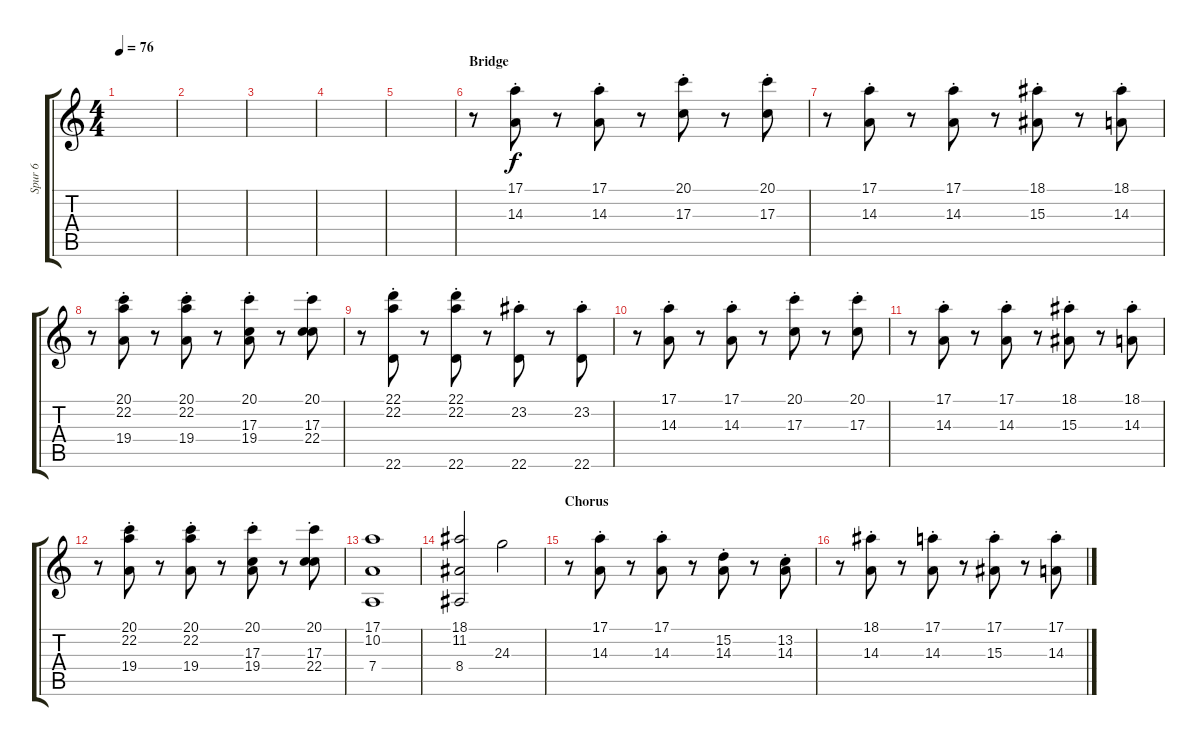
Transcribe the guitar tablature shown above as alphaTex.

\track ("Spur 6" "Spur 6") {instrument rockorgan}
\staff {score tabs}
\tuning (E4 B3 G3 D3 A2 E2) {hide}
\ts (4 4)
\tempo 76
\clef g2
\ks c
|
|
|
|
|
\section ("" "Bridge")
r.8 (17.1{st} 14.3{st}).8 r.8 (17.1{st} 14.3{st}).8 r.8 (20.1{st} 17.3{st}).8 r.8 (20.1{st} 17.3{st}).8 |
r.8 (17.1{st} 14.3{st}).8 r.8 (17.1{st} 14.3{st}).8 r.8 (18.1{st} 15.3{st}).8 r.8 (18.1{st} 14.3{st}).8 |
r.8 (20.1{st} 22.2{st} 19.4{st}).8 r.8 (20.1{st} 22.2{st} 19.4{st}).8 r.8 (20.1{st} 17.3{st} 19.4{st}).8 r.8 (20.1{st} 17.3{st} 22.4{st}).8 |
r.8 (22.1{st} 22.2{st} 22.6{st}).8 r.8 (22.1{st} 22.2{st} 22.6{st}).8 r.8 (23.2{st} 22.6{st}).8 r.8 (23.2{st} 22.6{st}).8 |
r.8 (17.1{st} 14.3{st}).8 r.8 (17.1{st} 14.3{st}).8 r.8 (20.1{st} 17.3{st}).8 r.8 (20.1{st} 17.3{st}).8 |
r.8 (17.1{st} 14.3{st}).8 r.8 (17.1{st} 14.3{st}).8 r.8 (18.1{st} 15.3{st}).8 r.8 (18.1{st} 14.3{st}).8 |
r.8 (20.1{st} 22.2{st} 19.4{st}).8 r.8 (20.1{st} 22.2{st} 19.4{st}).8 r.8 (20.1{st} 17.3{st} 19.4{st}).8 r.8 (20.1{st} 17.3{st} 22.4{st}).8 |
(17.1 10.2 7.4).1 |
(18.1 11.2 8.4).2 24.3.2 |
\section ("" "Chorus")
r.8 (17.1{st} 14.3{st}).8 r.8 (17.1{st} 14.3{st}).8 r.8 (15.2{st} 14.3{st}).8 r.8 (13.2{st} 14.3{st}).8 |
r.8 (18.1{st} 14.3{st}).8 r.8 (17.1{st} 14.3{st}).8 r.8 (17.1{st} 15.3{st}).8 r.8 (17.1{st} 14.3{st}).8
